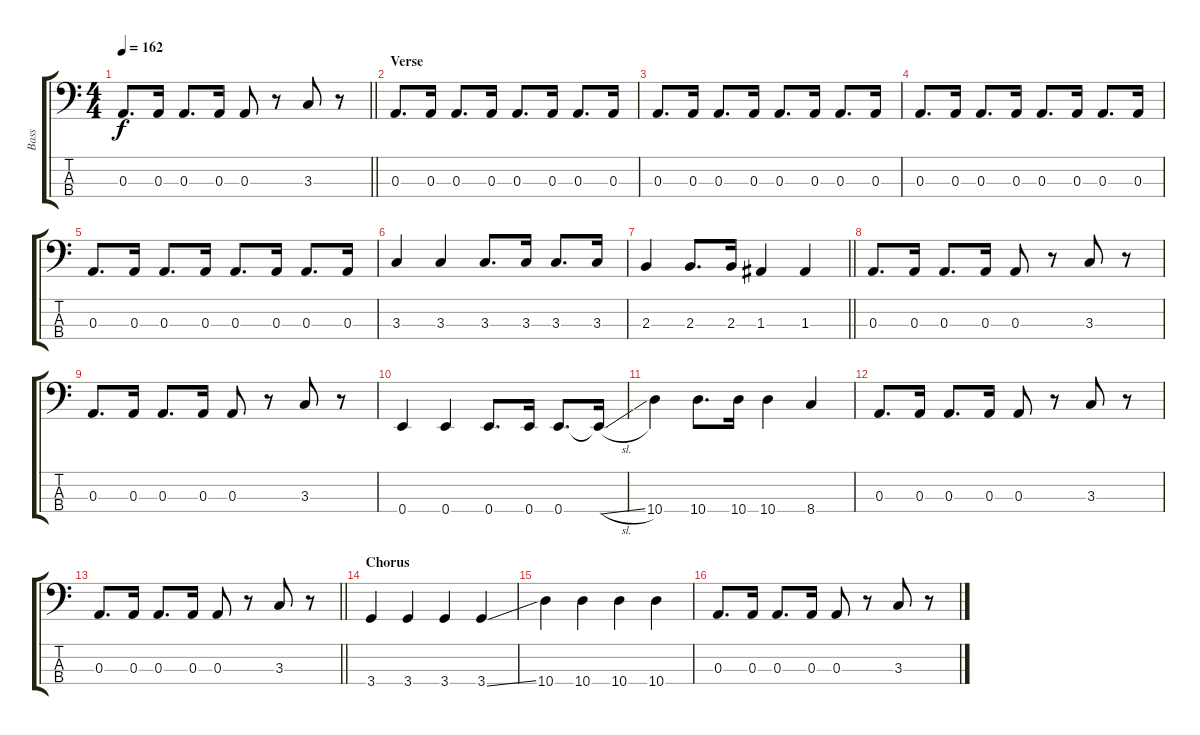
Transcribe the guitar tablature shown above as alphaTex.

\track ("Bass" "Bass") {instrument electricbassfinger}
\staff {score tabs}
\tuning (G2 D2 A1 E1) {hide}
\ts (4 4)
\tempo 162
\clef f4
\barLineRight lightlight
\ks c
0.3.8{d dy f} 0.3.16 0.3.8{d} 0.3.16 0.3.8 r.8 3.3.8 r.8 |
\section ("" "Verse")
0.3.8{d} 0.3.16 0.3.8{d} 0.3.16 0.3.8{d} 0.3.16 0.3.8{d} 0.3.16 |
0.3.8{d} 0.3.16 0.3.8{d} 0.3.16 0.3.8{d} 0.3.16 0.3.8{d} 0.3.16 |
0.3.8{d} 0.3.16 0.3.8{d} 0.3.16 0.3.8{d} 0.3.16 0.3.8{d} 0.3.16 |
0.3.8{d} 0.3.16 0.3.8{d} 0.3.16 0.3.8{d} 0.3.16 0.3.8{d} 0.3.16 |
3.3.4 3.3.4 3.3.8{d} 3.3.16 3.3.8{d} 3.3.16 |
\barLineRight lightlight
2.3.4 2.3.8{d} 2.3.16 1.3.4 1.3.4 |
0.3.8{d} 0.3.16 0.3.8{d} 0.3.16 0.3.8 r.8 3.3.8 r.8 |
0.3.8{d} 0.3.16 0.3.8{d} 0.3.16 0.3.8 r.8 3.3.8 r.8 |
0.4.4 0.4.4 0.4.8{d} 0.4.16 0.4.8{d} 0.4{sl t}.16 |
10.4.4 10.4.8{d} 10.4.16 10.4.4 8.4.4 |
0.3.8{d} 0.3.16 0.3.8{d} 0.3.16 0.3.8 r.8 3.3.8 r.8 |
\barLineRight lightlight
0.3.8{d} 0.3.16 0.3.8{d} 0.3.16 0.3.8 r.8 3.3.8 r.8 |
\section ("" "Chorus")
3.4.4 3.4.4 3.4.4 3.4{ss}.4 |
10.4.4 10.4.4 10.4.4 10.4.4 |
0.3.8{d} 0.3.16 0.3.8{d} 0.3.16 0.3.8 r.8 3.3.8 r.8
